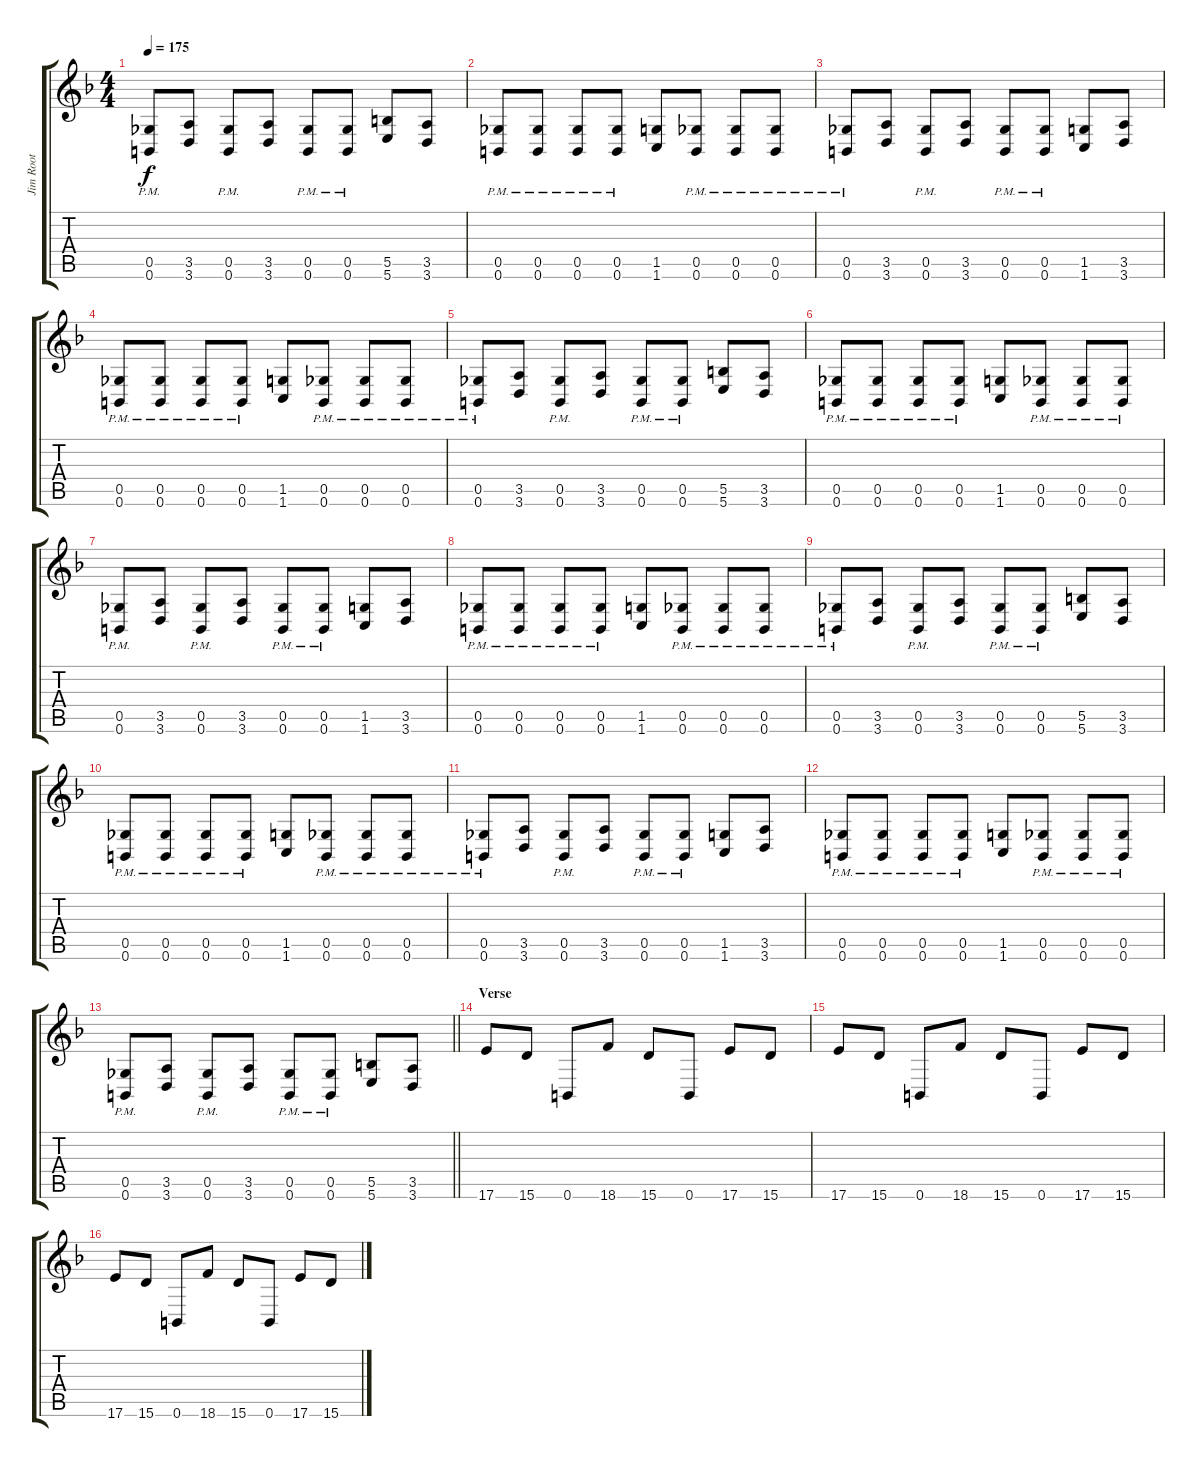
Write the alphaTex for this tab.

\track ("Jim Root" "Jim Root") {instrument distortionguitar}
\staff {score tabs}
\tuning (Db4 Ab3 E3 B2 Gb2 B1) {hide}
\ts (4 4)
\tempo 175
\clef g2
\ks f
(0.5{pm} 0.6{pm}).8{dy f} (3.5 3.6).8 (0.5{pm} 0.6{pm}).8 (3.5 3.6).8 (0.5{pm} 0.6{pm}).8 (0.5{pm} 0.6{pm}).8 (5.5 5.6).8 (3.5 3.6).8 |
(0.5{pm} 0.6{pm}).8 (0.5{pm} 0.6{pm}).8 (0.5{pm} 0.6{pm}).8 (0.5{pm} 0.6{pm}).8 (1.5 1.6).8 (0.5{pm} 0.6{pm}).8 (0.5{pm} 0.6{pm}).8 (0.5{pm} 0.6{pm}).8 |
(0.5{pm} 0.6{pm}).8 (3.5 3.6).8 (0.5{pm} 0.6{pm}).8 (3.5 3.6).8 (0.5{pm} 0.6{pm}).8 (0.5{pm} 0.6{pm}).8 (1.5 1.6).8 (3.5 3.6).8 |
(0.5{pm} 0.6{pm}).8 (0.5{pm} 0.6{pm}).8 (0.5{pm} 0.6{pm}).8 (0.5{pm} 0.6{pm}).8 (1.5 1.6).8 (0.5{pm} 0.6).8 (0.5{pm} 0.6{pm}).8 (0.5{pm} 0.6{pm}).8 |
(0.5{pm} 0.6{pm}).8 (3.5 3.6).8 (0.5{pm} 0.6{pm}).8 (3.5 3.6).8 (0.5{pm} 0.6{pm}).8 (0.5{pm} 0.6{pm}).8 (5.5 5.6).8 (3.5 3.6).8 |
(0.5{pm} 0.6{pm}).8 (0.5{pm} 0.6{pm}).8 (0.5{pm} 0.6{pm}).8 (0.5{pm} 0.6{pm}).8 (1.5 1.6).8 (0.5{pm} 0.6{pm}).8 (0.5{pm} 0.6{pm}).8 (0.5{pm} 0.6{pm}).8 |
(0.5{pm} 0.6{pm}).8 (3.5 3.6).8 (0.5{pm} 0.6{pm}).8 (3.5 3.6).8 (0.5{pm} 0.6{pm}).8 (0.5{pm} 0.6{pm}).8 (1.5 1.6).8 (3.5 3.6).8 |
(0.5{pm} 0.6{pm}).8 (0.5{pm} 0.6{pm}).8 (0.5{pm} 0.6{pm}).8 (0.5{pm} 0.6{pm}).8 (1.5 1.6).8 (0.5{pm} 0.6).8 (0.5{pm} 0.6{pm}).8 (0.5{pm} 0.6{pm}).8 |
(0.5{pm} 0.6{pm}).8 (3.5 3.6).8 (0.5{pm} 0.6{pm}).8 (3.5 3.6).8 (0.5{pm} 0.6{pm}).8 (0.5{pm} 0.6{pm}).8 (5.5 5.6).8 (3.5 3.6).8 |
(0.5{pm} 0.6{pm}).8 (0.5{pm} 0.6{pm}).8 (0.5{pm} 0.6{pm}).8 (0.5{pm} 0.6{pm}).8 (1.5 1.6).8 (0.5{pm} 0.6{pm}).8 (0.5{pm} 0.6{pm}).8 (0.5{pm} 0.6{pm}).8 |
(0.5{pm} 0.6{pm}).8 (3.5 3.6).8 (0.5{pm} 0.6{pm}).8 (3.5 3.6).8 (0.5{pm} 0.6{pm}).8 (0.5{pm} 0.6{pm}).8 (1.5 1.6).8 (3.5 3.6).8 |
(0.5{pm} 0.6{pm}).8 (0.5{pm} 0.6{pm}).8 (0.5{pm} 0.6{pm}).8 (0.5{pm} 0.6{pm}).8 (1.5 1.6).8 (0.5{pm} 0.6).8 (0.5{pm} 0.6{pm}).8 (0.5{pm} 0.6{pm}).8 |
\barLineRight lightlight
(0.5{pm} 0.6{pm}).8 (3.5 3.6).8 (0.5{pm} 0.6{pm}).8 (3.5 3.6).8 (0.5{pm} 0.6{pm}).8 (0.5{pm} 0.6{pm}).8 (5.5 5.6).8 (3.5 3.6).8 |
\section ("" "Verse")
17.6.8 15.6.8 0.6.8 18.6.8 15.6.8 0.6.8 17.6.8 15.6.8 |
17.6.8 15.6.8 0.6.8 18.6.8 15.6.8 0.6.8 17.6.8 15.6.8 |
17.6.8 15.6.8 0.6.8 18.6.8 15.6.8 0.6.8 17.6.8 15.6.8
